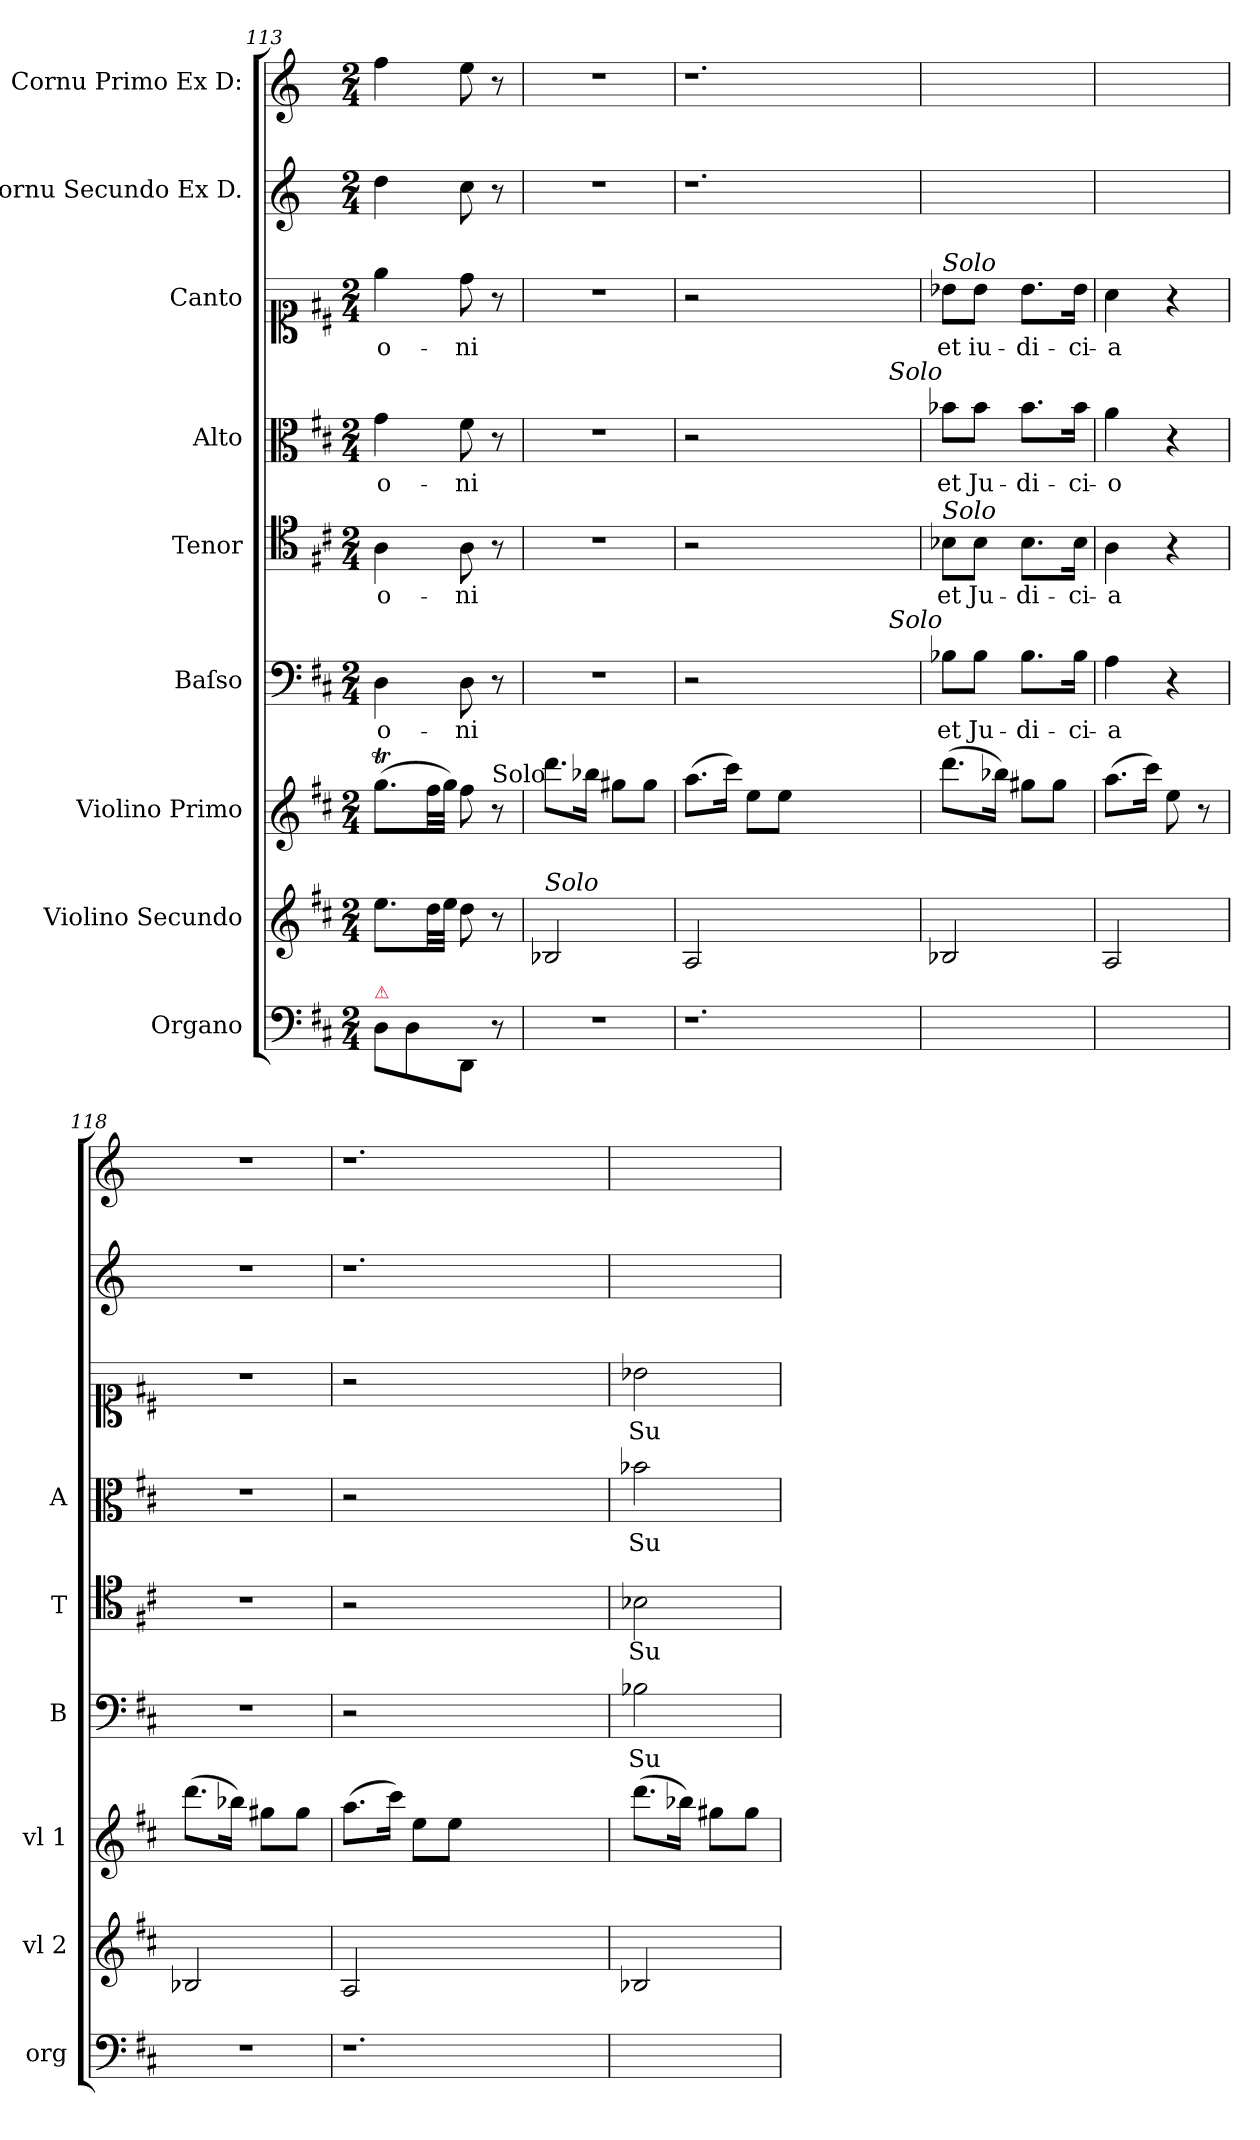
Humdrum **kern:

**kern	**kern	**kern	**kern	**text	**kern	**text	**kern	**text	**kern	**text	**kern	**kern
*part9	*part8	*part7	*part6	*part6	*part5	*part5	*part4	*part4	*part3	*part3	*part2	*part1
*staff9	*staff8	*staff7	*staff6	*staff6	*staff5	*staff5	*staff4	*staff4	*staff3	*staff3	*staff2	*staff1
*I"Organo	*I"Violino Secundo	*I"Violino Primo	*I"Baſso	*	*I"Tenor	*	*I"Alto	*	*I"Canto	*	*I"Cornu Secundo Ex D.	*I"Cornu Primo Ex D:
*I'org	*I'vl 2	*I'vl 1	*I'B	*	*I'T	*	*I'A	*	*	*	*	*
*clefF4	*clefG2	*clefG2	*clefF4	*	*clefC4	*	*clefC3	*	*clefC1	*	*clefG2	*clefG2
*	*	*	*	*	*	*	*	*	*	*	*ITrd6c10	*ITrd6c10
*k[f#c#]	*k[f#c#]	*k[f#c#]	*k[f#c#]	*	*k[f#c#]	*	*k[f#c#]	*	*k[f#c#]	*	*k[f#c#]	*k[f#c#]
*D:	*D:	*D:	*D:	*	*D:	*	*D:	*	*D:	*	*D:	*D:
*M2/4	*M2/4	*M2/4	*M2/4	*	*M2/4	*	*M2/4	*	*M2/4	*	*M2/4	*M2/4
=113	=113	=113	=113	=113	=113	=113	=113	=113	=113	=113	=113	=113
!LO:TX:a:color=crimson:t=⚠	!	!	!	!	!	!	!	!	!	!	!	!
8D\L	8.ee\L	(8.ggT\L	4D\	-o-	4A\	-o-	4g\	-o-	4ee\	-o-	4e\	4g\
8D\	.	.	.	.	.	.	.	.	.	.	.	.
.	32dd\LL	32ff#\LL	.	.	.	.	.	.	.	.	.	.
.	32ee\JJJ	32gg\JJJ)	.	.	.	.	.	.	.	.	.	.
8DD/J	8dd\	8ff#\	8D\	-ni	8A\	-ni	8f#\	-ni	8dd\	-ni	8d\	8f#\
!	!	!LO:TX:a:t=Solo	!	!	!	!	!	!	!	!	!	!
8r	8r	8r	8r	.	8r	.	8r	.	8r	.	8r	8r
=114	=114	=114	=114	=114	=114	=114	=114	=114	=114	=114	=114	=114
!	!LO:TX:a:i:t=Solo	!	!	!	!	!	!	!	!	!	!	!
2r	2B-X/	8.ddd\L	2r	.	2r	.	2r	.	2r	.	2r	2r
.	.	16bb-X\Jk	.	.	.	.	.	.	.	.	.	.
.	.	8gg#X\L	.	.	.	.	.	.	.	.	.	.
.	.	8gg#\J	.	.	.	.	.	.	.	.	.	.
=115	=115	=115	=115	=115	=115	=115	=115	=115	=115	=115	=115	=115
1.r	2A/	(8.aa\L	2r	.	2r	.	2r	.	2r	.	1.r	1.r
.	.	16ccc#\Jk)	.	.	.	.	.	.	.	.	.	.
.	.	8ee\L	.	.	.	.	.	.	.	.	.	.
.	.	8ee\J	.	.	.	.	.	.	.	.	.	.
.	1ryy	1ryy	1ryy	.	1ryy	.	1ryy	.	1ryy	.	.	.
=116	=116	=116	=116	=116	=116	=116	=116	=116	=116	=116	=116	=116
!	!	!	!	!	!	!	!	!	!LO:TX:a:i:t=Solo	!	!	!
!	!	!	!	!	!	!	!LO:TX:a:i:rj:t=Solo	!	!	!	!	!
!	!	!	!	!	!LO:TX:a:i:t=Solo	!	!	!	!	!	!	!
!	!	!	!LO:TX:a:i:rj:t=Solo	!	!	!	!	!	!	!	!	!
2ryy	2B-X/	(8.ddd\L	8B-X\L	et	8B-X\L	et	8b-X\L	et	8b-X\L	et	2ryy	2ryy
.	.	.	8B-\J	Ju-	8B-\J	Ju-	8b-\J	Ju-	8b-\J	iu-	.	.
.	.	16bb-X\Jk)	.	.	.	.	.	.	.	.	.	.
.	.	8gg#X\L	8.B-\L	-di-	8.B-\L	-di-	8.b-\L	-di-	8.b-\L	-di-	.	.
.	.	8gg#\J	.	.	.	.	.	.	.	.	.	.
.	.	.	16B-\Jk	-ci-	16B-\Jk	-ci-	16b-\Jk	-ci-	16b-\Jk	-ci-	.	.
=117	=117	=117	=117	=117	=117	=117	=117	=117	=117	=117	=117	=117
2ryy	2A/	(8.aa\L	4A\	-a	4A\	-a	4a\	-o	4a\	-a	2ryy	2ryy
.	.	16ccc#\Jk)	.	.	.	.	.	.	.	.	.	.
.	.	8ee\	4r	.	4r	.	4r	.	4r	.	.	.
.	.	8r	.	.	.	.	.	.	.	.	.	.
=118	=118	=118	=118	=118	=118	=118	=118	=118	=118	=118	=118	=118
2r	2B-X/	(8.ddd\L	2r	.	2r	.	2r	.	2r	.	2r	2r
.	.	16bb-X\Jk)	.	.	.	.	.	.	.	.	.	.
.	.	8gg#X\L	.	.	.	.	.	.	.	.	.	.
.	.	8gg#\J	.	.	.	.	.	.	.	.	.	.
=119	=119	=119	=119	=119	=119	=119	=119	=119	=119	=119	=119	=119
1.r	2A/	(8.aa\L	2r	.	2r	.	2r	.	2r	.	1.r	1.r
.	.	16ccc#\Jk)	.	.	.	.	.	.	.	.	.	.
.	.	8ee\L	.	.	.	.	.	.	.	.	.	.
.	.	8ee\J	.	.	.	.	.	.	.	.	.	.
.	1ryy	1ryy	1ryy	.	1ryy	.	1ryy	.	1ryy	.	.	.
=120	=120	=120	=120	=120	=120	=120	=120	=120	=120	=120	=120	=120
2ryy	2B-X/	(8.ddd\L	2B-X\	Su-	2B-X\	Su-	2b-X\	Su-	2b-X\	Su-	2ryy	2ryy
.	.	16bb-X\Jk)	.	.	.	.	.	.	.	.	.	.
.	.	8gg#X\L	.	.	.	.	.	.	.	.	.	.
.	.	8gg#\J	.	.	.	.	.	.	.	.	.	.
=	=	=	=	=	=	=	=	=	=	=	=	=
*-	*-	*-	*-	*-	*-	*-	*-	*-	*-	*-	*-	*-
